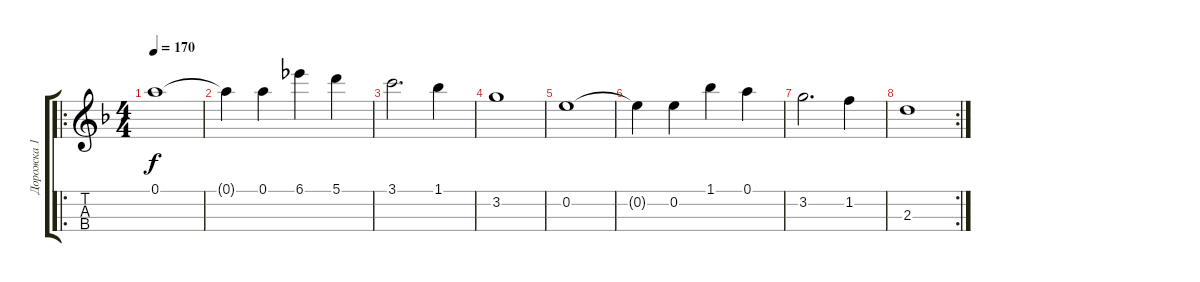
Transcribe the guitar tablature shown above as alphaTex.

\track ("Дорожка 1" "Дорожка 1") {instrument acousticguitarsteel}
\staff {score tabs}
\tuning (A4 E4 C4 G3) {hide}
\ro
\ts (4 4)
\tempo 170
\clef g2
\ks dminor
0.1.1{dy f} |
0.1{t}.4 0.1.4 6.1.4 5.1.4 |
3.1.2{d} 1.1.4 |
3.2.1 |
0.2.1 |
0.2{t}.4 0.2.4 1.1.4 0.1.4 |
3.2.2{d} 1.2.4 |
\rc 2
2.3.1
